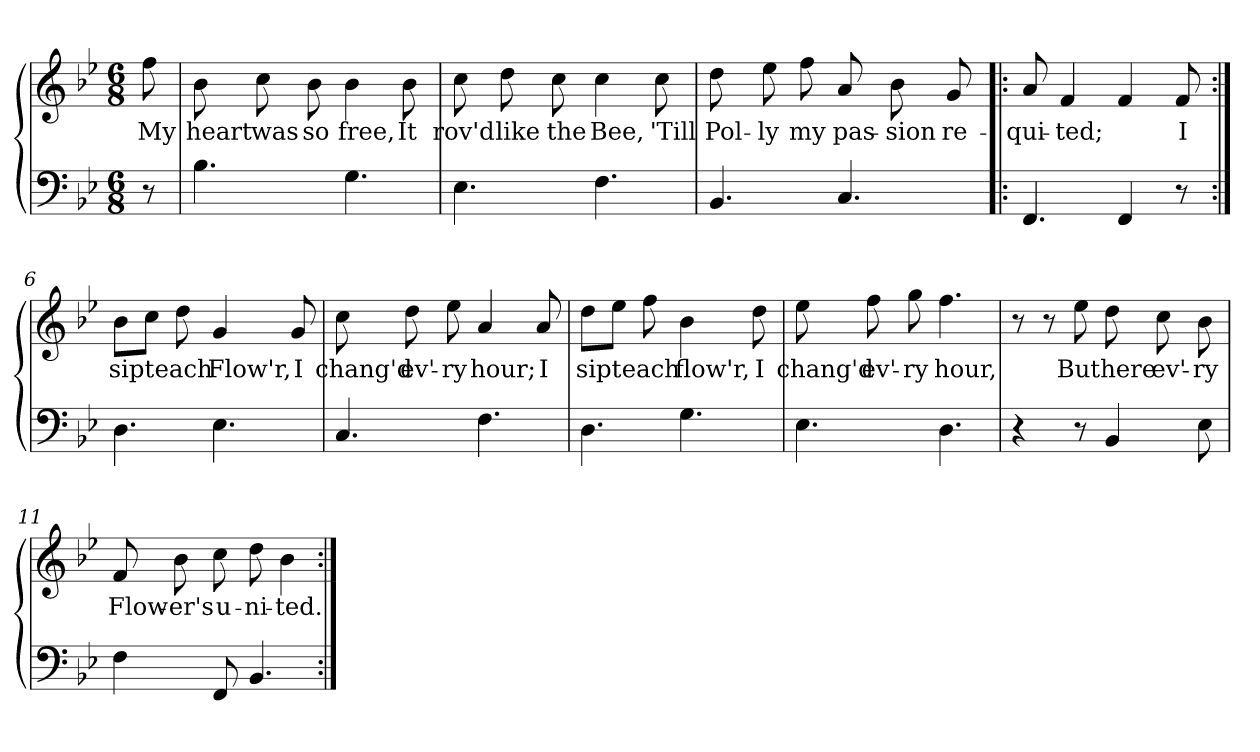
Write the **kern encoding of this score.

**kern	**kern	**text
*part2	*part1	*part1
*staff2	*staff1	*staff1
*clefF4	*clefG2	*
*k[b-e-]	*k[b-e-]	*
*B-:	*B-:	*
*M6/8	*M6/8	*
=1	=1	=1
8r	8ff\	My
=2	=2	=2
4.B-\	8b-\	heart
.	8cc\	was
.	8b-\	so
4.G\	4b-\	free,
.	8b-\	It
=3	=3	=3
4.E-\	8cc\	rov'd
.	8dd\	like
.	8cc\	the
4.F\	4cc\	Bee,
.	8cc\	'Till
=4	=4	=4
4.BB-/	8dd\	Pol-
.	8ee-\	-ly
.	8ff\	my
4.C/	8a/	pas-
.	8b-\	-sion
.	8g/	re-
!!LO:LB:g=z
=5!|:	=5!|:	=5!|:
4.FF/	8a/	-qui-
.	4f/	-ted;
4FF/	4f/	.
8r	8f/	I
=6:|!	=6:|!	=6:|!
4.D\	8b-\L	sipt
.	8cc\J	.
.	8dd\	each
4.E-\	4g/	Flow'r,
.	8g/	I
=7	=7	=7
4.C/	8cc\	chang'd
.	8dd\	ev'-
.	8ee-\	-ry
4.F\	4a/	hour;
.	8a/	I
!!LO:LB:g=z
=8	=8	=8
4.D\	8dd\L	sipt
.	8ee-\J	.
.	8ff\	each
4.G\	4b-\	flow'r,
.	8dd\	I
=9	=9	=9
4.E-\	8ee-\	chang'd
.	8ff\	ev'-
.	8gg\	-ry
4.D\	4.ff\	hour,
=10	=10	=10
4r	8r	.
.	8r	.
8r	8ee-\	But
4BB-/	8dd\	here
.	8cc\	ev'-
8E-\	8b-\	-ry
=11	=11	=11
4F\	8f/	Flow-
.	8b-\	-er's
8FF/	8cc\	u-
4.BB-/	8dd\	-ni-
.	4b-\	-ted.
=:|!	=:|!	=:|!
*-	*-	*-
